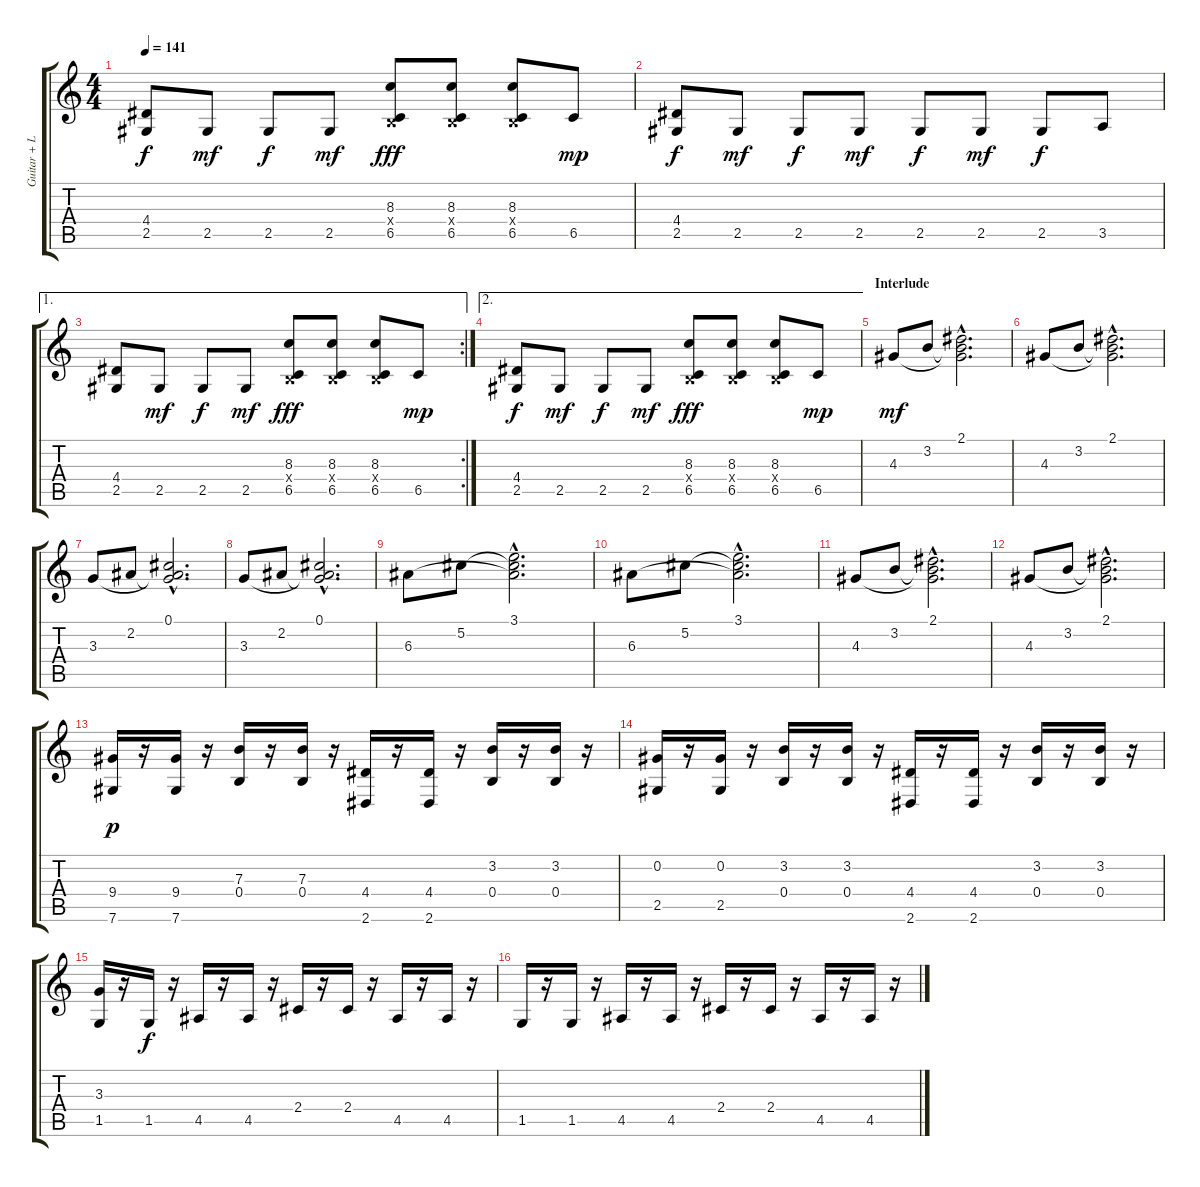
\track ("Guitar + Lead" "Guitar + L") {instrument overdrivenguitar}
\staff {score tabs}
\tuning (Db4 Ab3 E3 B2 Gb2 Db2) {hide}
\ts (4 4)
\tempo 141
\clef g2
\ks c
(4.4 2.5).8{dy f} 2.5.8{dy mf} 2.5.8{dy f} 2.5.8{dy mf} (8.3 0.4{x} 6.5).8{dy fff} (8.3 0.4{x} 6.5).8 (8.3 0.4{x} 6.5).8 6.5.8{dy mp} |
(4.4 2.5).8{dy f} 2.5.8{dy mf} 2.5.8{dy f} 2.5.8{dy mf} 2.5.8{dy f} 2.5.8{dy mf} 2.5.8{dy f} 3.5.8 |
\ae 1
\rc 2
(4.4 2.5).8 2.5.8{dy mf} 2.5.8{dy f} 2.5.8{dy mf} (8.3 0.4{x} 6.5).8{dy fff} (8.3 0.4{x} 6.5).8 (8.3 0.4{x} 6.5).8 6.5.8{dy mp} |
\ae 2
(4.4 2.5).8{dy f} 2.5.8{dy mf} 2.5.8{dy f} 2.5.8{dy mf} (8.3 0.4{x} 6.5).8{dy fff} (8.3 0.4{x} 6.5).8 (8.3 0.4{x} 6.5).8 6.5.8{dy mp} |
\section ("" "Interlude")
4.3.8{dy mf} 3.2.8 (2.1{hac} 3.2{hac t} 4.3{hac t}).2{d} |
4.3.8 3.2.8 (2.1{hac} 3.2{hac t} 4.3{hac t}).2{d} |
3.3.8 2.2.8 (0.1{hac} 2.2{hac t} 3.3{hac t}).2{d} |
3.3.8 2.2.8 (0.1{hac} 2.2{hac t} 3.3{hac t}).2{d} |
6.3.8 5.2.8 (3.1{hac} 5.2{hac t} 6.3{hac t}).2{d} |
6.3.8 5.2.8 (3.1{hac} 5.2{hac t} 6.3{hac t}).2{d} |
4.3.8 3.2.8 (2.1{hac} 3.2{hac t} 4.3{hac t}).2{d} |
4.3.8 3.2.8 (2.1{hac} 3.2{hac t} 4.3{hac t}).2{d} |
(9.4 7.6).16{dy p} r.16 (9.4 7.6).16 r.16 (7.3 0.4).16 r.16 (7.3 0.4).16 r.16 (4.4 2.6).16 r.16 (4.4 2.6).16 r.16 (3.2 0.4).16 r.16 (3.2 0.4).16 r.16 |
(0.2 2.5).16 r.16 (0.2 2.5).16 r.16 (3.2 0.4).16 r.16 (3.2 0.4).16 r.16 (4.4 2.6).16 r.16 (4.4 2.6).16 r.16 (3.2 0.4).16 r.16 (3.2 0.4).16 r.16 |
(3.3 1.5).16 r.16 1.5.16{dy f} r.16 4.5.16 r.16 4.5.16 r.16 2.4.16 r.16 2.4.16 r.16 4.5.16 r.16 4.5.16 r.16 |
1.5.16 r.16 1.5.16 r.16 4.5.16 r.16 4.5.16 r.16 2.4.16 r.16 2.4.16 r.16 4.5.16 r.16 4.5.16 r.16
